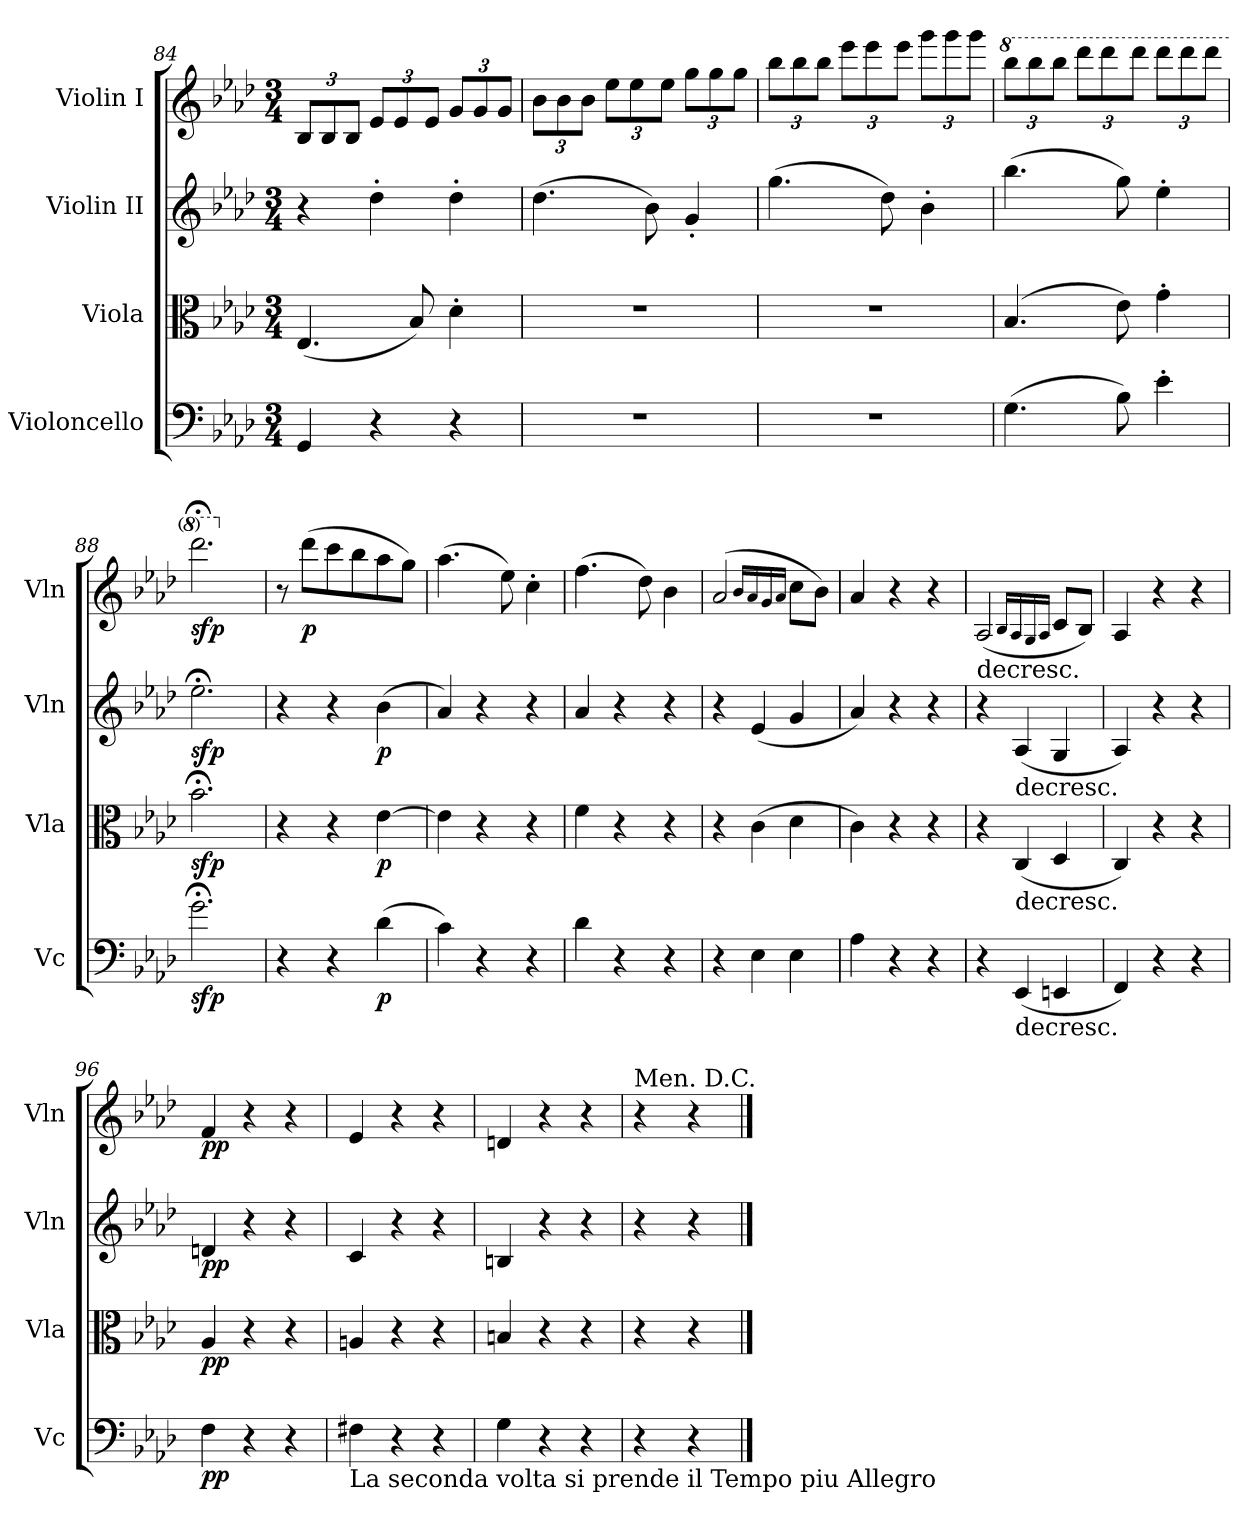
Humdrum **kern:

**kern	**dynam	**kern	**dynam	**kern	**dynam	**kern	**dynam
*part4	*part4	*part3	*part3	*part2	*part2	*part1	*part1
*staff4	*staff4	*staff3	*staff3	*staff2	*staff2	*staff1	*staff1
*I"Violoncello	*	*I"Viola	*	*I"Violin II	*	*I"Violin I	*
*I'Vc	*	*I'Vla	*	*I'Vln	*	*I'Vln	*
*clefF4	*	*clefC3	*	*clefG2	*	*clefG2	*
*k[b-e-a-d-]	*	*k[b-e-a-d-]	*	*k[b-e-a-d-]	*	*k[b-e-a-d-]	*
*M3/4	*	*M3/4	*	*M3/4	*	*M3/4	*
=84	=84	=84	=84	=84	=84	=84	=84
4GG	.	(4.E-	.	4r	.	12B-L	.
.	.	.	.	.	.	12B-	.
.	.	.	.	.	.	12B-J	.
4r	.	.	.	4dd-'	.	12e-L	.
.	.	.	.	.	.	12e-	.
.	.	8B-)	.	.	.	.	.
.	.	.	.	.	.	12e-J	.
4r	.	4d-'	.	4dd-'	.	12gL	.
.	.	.	.	.	.	12g	.
.	.	.	.	.	.	12gJ	.
=85	=85	=85	=85	=85	=85	=85	=85
2.r	.	2.r	.	(4.dd-	.	12b-L	.
.	.	.	.	.	.	12b-	.
.	.	.	.	.	.	12b-J	.
.	.	.	.	.	.	12ee-L	.
.	.	.	.	.	.	12ee-	.
.	.	.	.	8b-)	.	.	.
.	.	.	.	.	.	12ee-J	.
.	.	.	.	4g'	.	12ggL	.
.	.	.	.	.	.	12gg	.
.	.	.	.	.	.	12ggJ	.
=86	=86	=86	=86	=86	=86	=86	=86
2.r	.	2.r	.	(4.gg	.	12bb-L	.
.	.	.	.	.	.	12bb-	.
.	.	.	.	.	.	12bb-J	.
.	.	.	.	.	.	12eee-L	.
.	.	.	.	.	.	12eee-	.
.	.	.	.	8dd-)	.	.	.
.	.	.	.	.	.	12eee-J	.
.	.	.	.	4b-'	.	12gggL	.
.	.	.	.	.	.	12ggg	.
.	.	.	.	.	.	12gggJ	.
=87	=87	=87	=87	=87	=87	=87	=87
*	*	*	*	*	*	*8va	*
(4.G	.	(4.B-	.	(4.bb-	.	12bbb-L	.
.	.	.	.	.	.	12bbb-	.
.	.	.	.	.	.	12bbb-J	.
.	.	.	.	.	.	12dddd-L	.
.	.	.	.	.	.	12dddd-	.
8B-)	.	8e-)	.	8gg)	.	.	.
.	.	.	.	.	.	12dddd-J	.
4e-'	.	4g'	.	4ee-'	.	12dddd-L	.
.	.	.	.	.	.	12dddd-	.
.	.	.	.	.	.	12dddd-J	.
=88	=88	=88	=88	=88	=88	=88	=88
2.g;<	sfp	2.b-;<	sfp	2.ee-;<	sfp	2.dddd-;<	sfp
=89	=89	=89	=89	=89	=89	=89	=89
*	*	*	*	*	*	*X8va	*
4r	.	4r	.	4r	.	8r	.
.	.	.	.	.	.	(8ddd-L	p
4r	.	4r	.	4r	.	8ccc	.
.	.	.	.	.	.	8bb-	.
(4d-	p	[4e-	p	(4b-	p	8aa-	.
.	.	.	.	.	.	8ggJ)	.
=90	=90	=90	=90	=90	=90	=90	=90
4c)	.	4e-]	.	4a-)	.	(4.aa-	.
4r	.	4r	.	4r	.	.	.
.	.	.	.	.	.	8ee-)	.
4r	.	4r	.	4r	.	4cc'	.
=91	=91	=91	=91	=91	=91	=91	=91
4d-	.	4f	.	4a-	.	(4.ff	.
4r	.	4r	.	4r	.	.	.
.	.	.	.	.	.	8dd-)	.
4r	.	4r	.	4r	.	4b-	.
=92	=92	=92	=92	=92	=92	=92	=92
4r	.	4r	.	4r	.	(2a-	.
4E-	.	(4c	.	(4e-	.	.	.
.	.	.	.	.	.	16qqb-/LL	.
.	.	.	.	.	.	16qqa-/	.
.	.	.	.	.	.	16qqg/	.
.	.	.	.	.	.	16qqa-/JJ	.
4E-	.	4d-	.	4g	.	8ccL	.
.	.	.	.	.	.	8b-J)	.
=93	=93	=93	=93	=93	=93	=93	=93
4A-	.	4c)	.	4a-)	.	4a-	.
4r	.	4r	.	4r	.	4r	.
4r	.	4r	.	4r	.	4r	.
=94	=94	=94	=94	=94	=94	=94	=94
!	!	!	!	!	!	!LO:TX:b:t=decresc.	!
4r	.	4r	.	4r	.	(2A-	.
!	!	!	!	!LO:TX:b:t=decresc.	!	!	!
!	!	!LO:TX:b:t=decresc.	!	!	!	!	!
!LO:TX:b:t=decresc.	!	!	!	!	!	!	!
(4EE-	.	(4C	.	(4A-	.	.	.
.	.	.	.	.	.	16qqB-/LL	.
.	.	.	.	.	.	16qqA-/	.
.	.	.	.	.	.	16qqG/	.
.	.	.	.	.	.	16qqA-/JJ	.
4EEn	.	4D-	.	4G	.	8cL	.
.	.	.	.	.	.	8B-J)	.
=95	=95	=95	=95	=95	=95	=95	=95
4FF)	.	4C)	.	4A-)	.	4A-	.
4r	.	4r	.	4r	.	4r	.
4r	.	4r	.	4r	.	4r	.
=96	=96	=96	=96	=96	=96	=96	=96
4F	pp	4A-	pp	4dn	pp	4f	pp
4r	.	4r	.	4r	.	4r	.
4r	.	4r	.	4r	.	4r	.
=97	=97	=97	=97	=97	=97	=97	=97
!LO:TX:b:t=La seconda volta si prende il Tempo piu Allegro	!	!	!	!	!	!	!
4F#X	.	4An	.	4c	.	4e-	.
4r	.	4r	.	4r	.	4r	.
4r	.	4r	.	4r	.	4r	.
=98	=98	=98	=98	=98	=98	=98	=98
4G	.	4Bn	.	4Bn	.	4dn	.
4r	.	4r	.	4r	.	4r	.
4r	.	4r	.	4r	.	4r	.
=99	=99	=99	=99	=99	=99	=99	=99
!	!	!	!	!	!	!LO:TX:a:t=Men. D.C.	!
4r	.	4r	.	4r	.	4r	.
4r	.	4r	.	4r	.	4r	.
==	==	==	==	==	==	==	==
*-	*-	*-	*-	*-	*-	*-	*-
